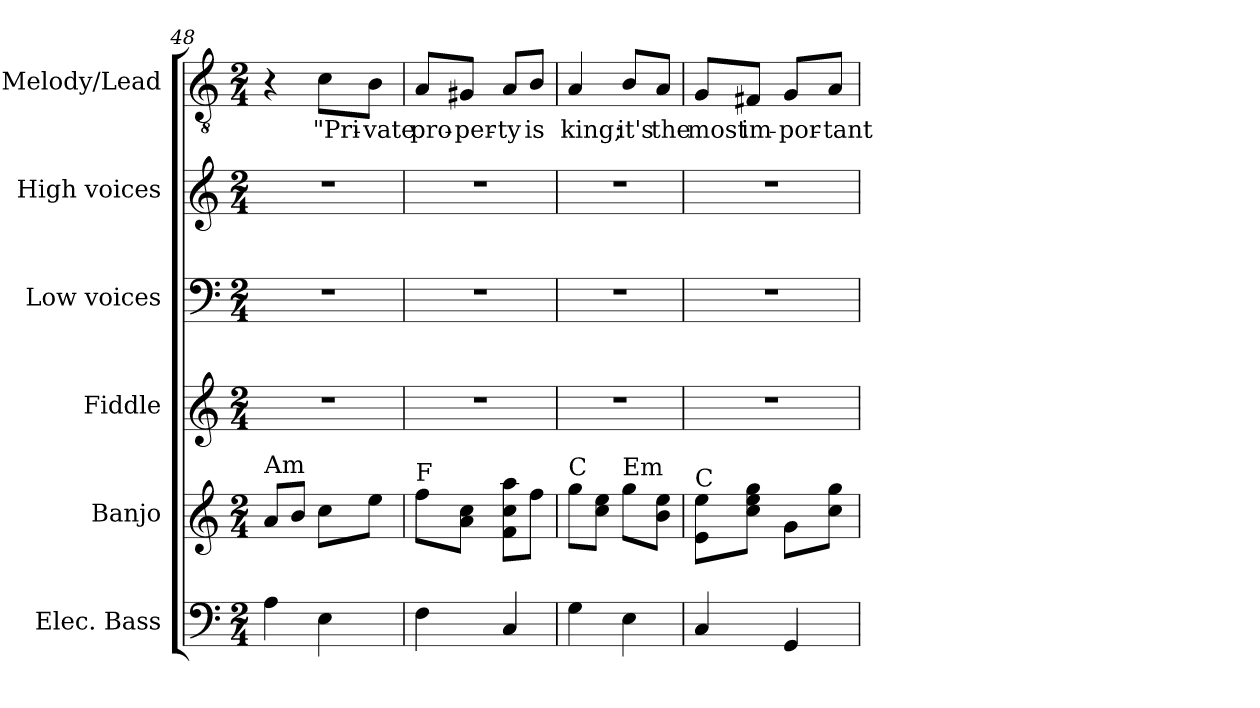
**kern	**kern	**kern	**kern	**kern	**kern	**text
*part6	*part5	*part4	*part3	*part2	*part1	*part1
*staff6	*staff5	*staff4	*staff3	*staff2	*staff1	*staff1
*I"Elec. Bass	*I"Banjo	*I"Fiddle	*I"Low voices	*I"High voices	*I"Melody/Lead	*
*I'E. Bass	*I'Ban.	*	*	*I'S.	*	*
*clefF4	*clefG2	*clefG2	*clefF4	*clefG2	*clefGv2	*
*ITrd7c12	*ITrd7c12	*	*	*	*ITrd7c12	*
*k[]	*k[]	*k[]	*k[]	*k[]	*k[]	*
*C:	*C:	*C:	*C:	*C:	*C:	*
*M2/4	*M2/4	*M2/4	*M2/4	*M2/4	*M2/4	*
=48	=48	=48	=48	=48	=48	=48
!	!LO:TX:a:t=Am	!	!	!	!	!
!	!	!LO:N:vis=1	!LO:N:vis=1	!LO:N:vis=1	!	!
4AAi\	8Ai/L	2r	2r	2r	4r	.
.	8Bi/J	.	.	.	.	.
!	!	!	!	!	!	!LO:LY:b:color=#000000
4EEi\	8ci\L	.	.	.	8Ci\L	"Pri-
!	!	!	!	!	!	!LO:LY:b:color=#000000
.	8ei\J	.	.	.	8BBi\J	-vate
=49	=49	=49	=49	=49	=49	=49
!	!	!LO:N:vis=1	!LO:N:vis=1	!LO:N:vis=1	!	!
!	!LO:TX:a:t=F	!	!	!	!	!
!	!	!	!	!	!	!LO:LY:b:color=#000000
4FFi\	8fi\L	2r	2r	2r	8AAi/L	pro-
!	!	!	!	!	!	!LO:LY:b:color=#000000
.	8Ai\ 8ciJ	.	.	.	8GG#Xi/J	-per-
!	!	!	!	!	!	!LO:LY:b:color=#000000
4CCi/	8Fi\ 8ci 8aiL	.	.	.	8AAi/L	-ty
!	!	!	!	!	!	!LO:LY:b:color=#000000
.	8fi\J	.	.	.	8BBi/J	is
!!LO:PB:g=z
=50	=50	=50	=50	=50	=50	=50
!	!	!LO:N:vis=1	!LO:N:vis=1	!LO:N:vis=1	!	!
!	!LO:TX:a:t=C	!	!	!	!	!
!	!	!	!	!	!	!LO:LY:b:color=#000000
4GGi\	8gi\L	2r	2r	2r	4AAi/	king;
.	8ci\ 8eiJ	.	.	.	.	.
!	!LO:TX:a:t=Em	!	!	!	!	!
!	!	!	!	!	!	!LO:LY:b:color=#000000
4EEi\	8gi\L	.	.	.	8BBi/L	it's
!	!	!	!	!	!	!LO:LY:b:color=#000000
.	8Bi\ 8eiJ	.	.	.	8AAi/J	the
=51	=51	=51	=51	=51	=51	=51
!	!	!LO:N:vis=1	!LO:N:vis=1	!LO:N:vis=1	!	!
!	!LO:TX:a:t=C	!	!	!	!	!
!	!	!	!	!	!	!LO:LY:b:color=#000000
4CCi/	8Ei\ 8eiL	2r	2r	2r	8GGi/L	most
!	!	!	!	!	!	!LO:LY:b:color=#000000
.	8ci\ 8ei 8giJ	.	.	.	8FF#Xi/J	im-
!	!	!	!	!	!	!LO:LY:b:color=#000000
4GGGi/	8Gi\L	.	.	.	8GGi/L	-por-
!	!	!	!	!	!	!LO:LY:b:color=#000000
.	8ci\ 8giJ	.	.	.	8AAi/J	-tant
=	=	=	=	=	=	=
*-	*-	*-	*-	*-	*-	*-
